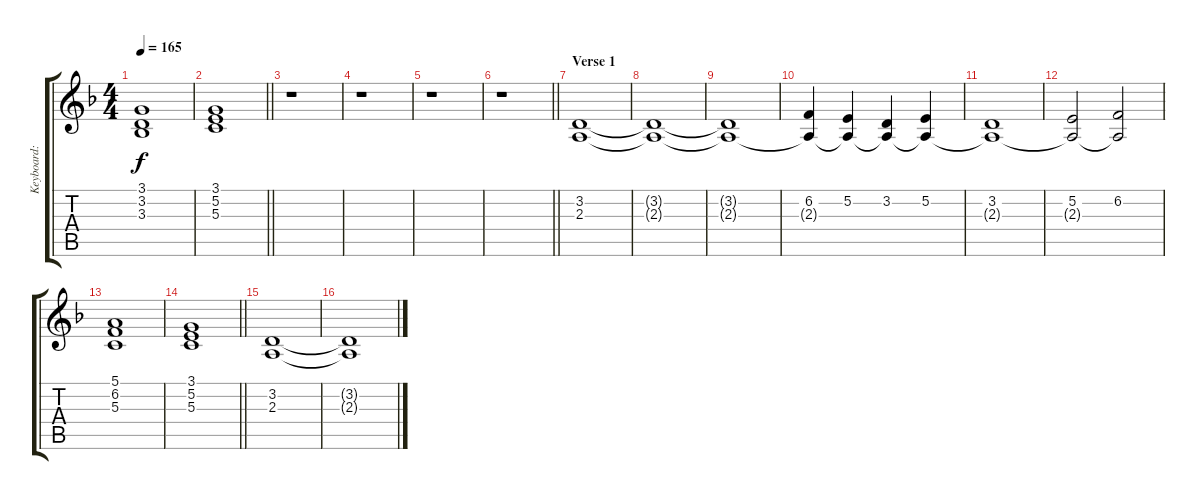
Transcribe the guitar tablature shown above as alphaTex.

\track ("Keyboard: Manuel Schallinger" "Keyboard: ") {instrument stringensemble1}
\staff {score tabs}
\tuning (E4 B3 G3 D3 A2 E2) {hide}
\ts (4 4)
\tempo 165
\clef g2
\ks dminor
(3.1 3.2 3.3).1{dy f} |
\barLineRight lightlight
(3.1 5.2 5.3).1 |
r.1 |
r.1 |
r.1 |
\barLineRight lightlight
r.1 |
\section ("" "Verse 1")
(3.2 2.3).1 |
(3.2{t} 2.3{t}).1 |
(3.2{t} 2.3{t}).1 |
(6.2 2.3{t}).4 (5.2 2.3{t}).4 (3.2 2.3{t}).4 (5.2 2.3{t}).4 |
(3.2 2.3{t}).1 |
(5.2 2.3{t}).2 (6.2 2.3{t}).2 |
(5.1 6.2 5.3).1 |
\barLineRight lightlight
(3.1 5.2 5.3).1 |
(3.2 2.3).1 |
(3.2{t} 2.3{t}).1
